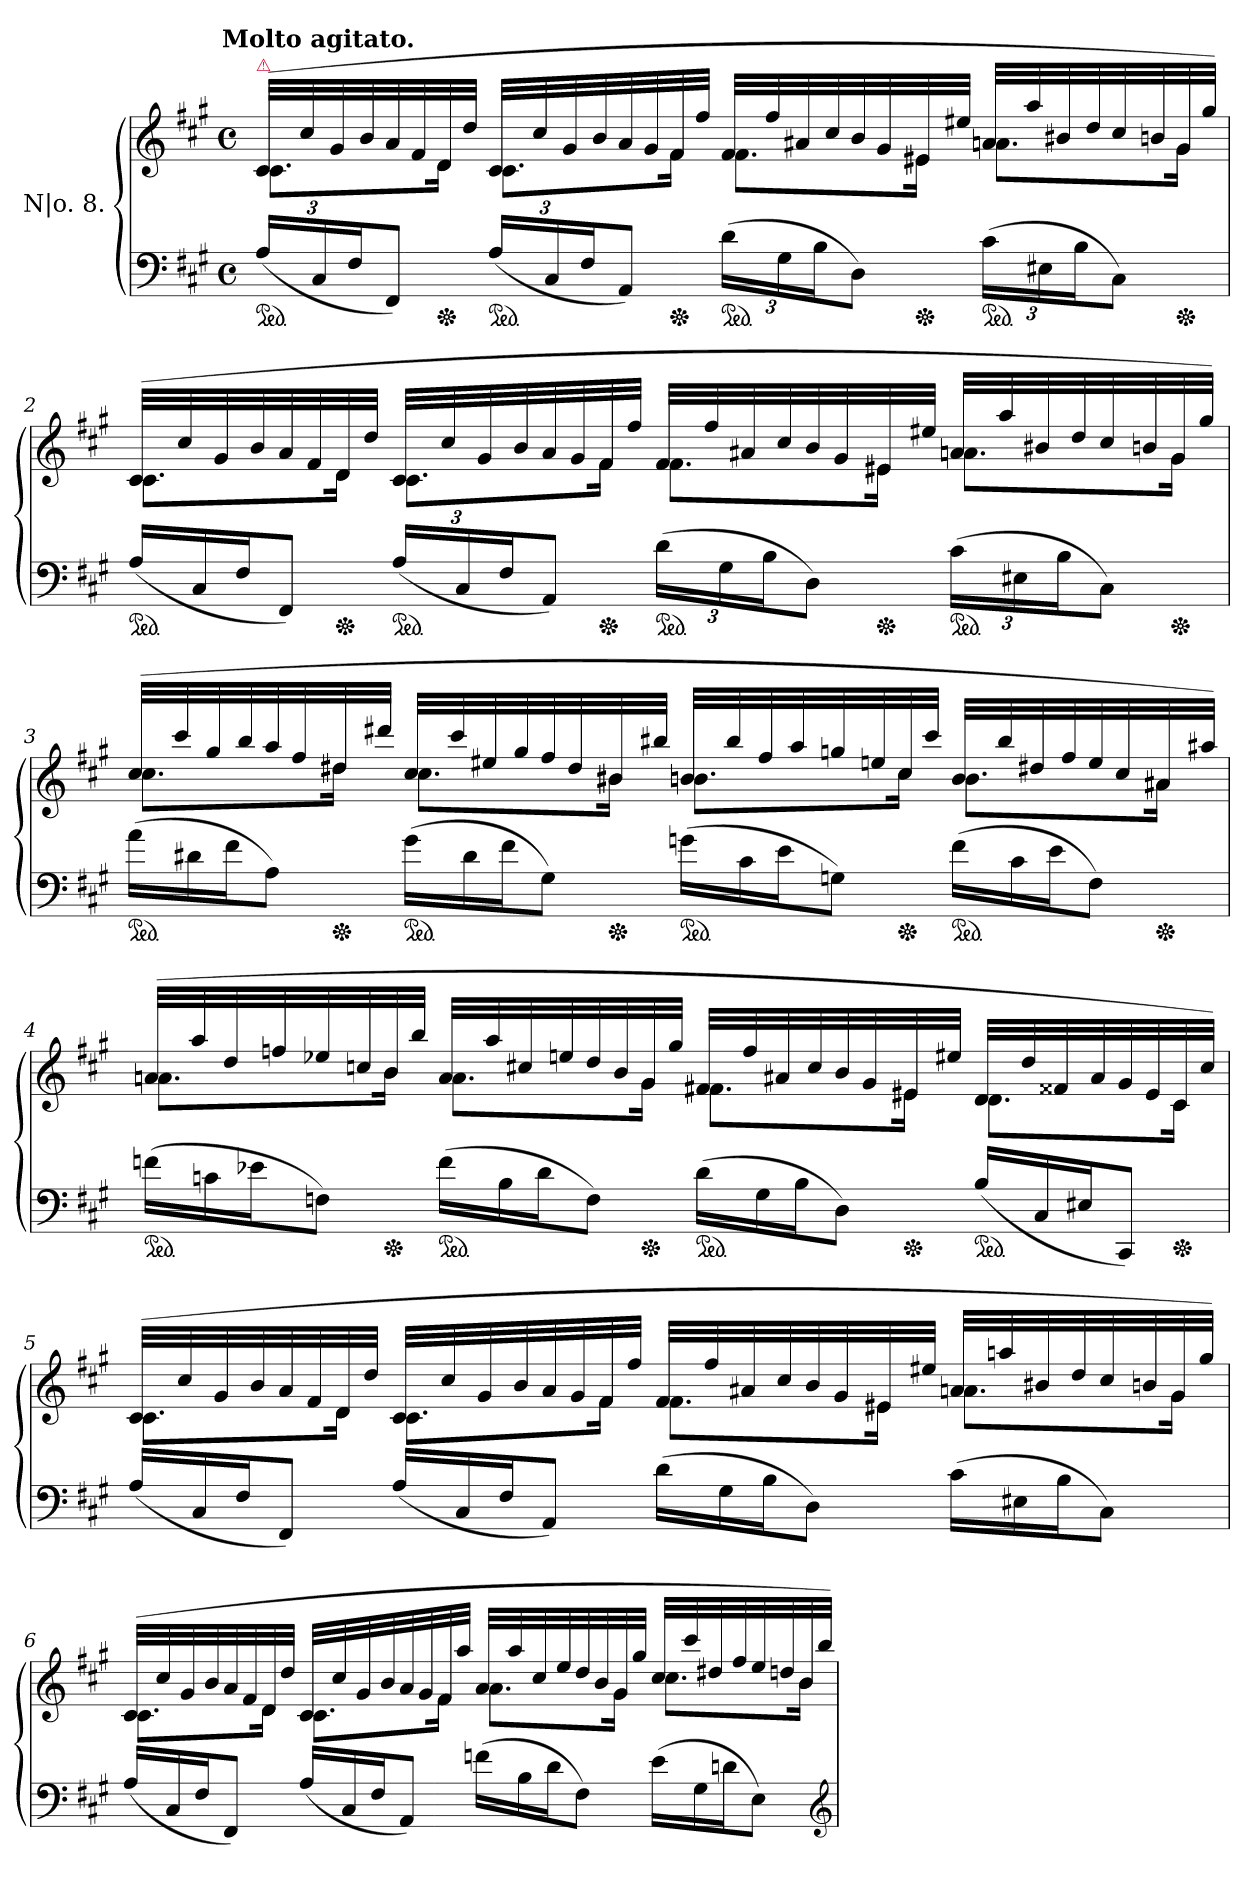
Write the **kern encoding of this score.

**kern	**kern
*part1	*part1
*staff2	*staff1
*I"N|o. 8.	*
*clefF4	*clefG2
*k[f#c#g#]	*k[f#c#g#]
*f#:	*f#:
!!LO:TX:omd:t=Molto agitato.
*M4/4	*M4/4
*met(c)	*met(c)
*MM108	*MM108
=1	=1
*	*^
!	!LO:TX:a:color=crimson:t=⚠	!
*ped	*	*
(<24A/LL	(>32c#LLL	8.c#L
.	32cc#!	.
24C#	.	.
.	32g#!	.
24F#J	.	.
.	32b!	.
8FF#J)	32a!	.
.	32f#!	.
*Xped	*	*
.	32d	16dJk
.	32dd!JJJ	.
*ped	*	*
(<24A/LL	32c#LLL	8.c#L
.	32cc#!	.
24C#	.	.
.	32g#!	.
24F#J	.	.
.	32b!	.
8AAJ)	32a!	.
.	32g#!	.
*Xped	*	*
.	32f#	16f#Jk
.	32ff#!JJJ	.
*ped	*	*
(>24d\LL	32f#LLL	8.f#L
.	32ff#!	.
24G#	.	.
.	32a#X!	.
24BJ	.	.
.	32cc#!	.
8DJ)	32b!	.
.	32g#!	.
*Xped	*	*
.	32e#X	16e#XJk
.	32ee#X!JJJ	.
*ped	*	*
(>24c#\LL	32anLLL	8.anL
.	32aa!	.
24E#X	.	.
.	32b#X!	.
24BJ	.	.
.	32dd!	.
8C#J)	32cc#!	.
.	32bn!	.
*Xped	*	*
.	32g#	16g#Jk
.	32gg#!JJJ)	.
=2	=2	=2
*Xtuplet	*	*
!LO:TX:a:color=crimson:t=⚠	!	!
*ped	*	*
(<24A/LL	(>32c#LLL	8.c#L
.	32cc#!	.
24C#	.	.
.	32g#!	.
24F#J	.	.
.	32b!	.
8FF#J)	32a!	.
.	32f#!	.
*Xped	*	*
.	32d	16dJk
.	32dd!JJJ	.
*tuplet	*	*
*ped	*	*
(<24A/LL	32c#LLL	8.c#L
.	32cc#!	.
24C#	.	.
.	32g#!	.
24F#J	.	.
.	32b!	.
8AAJ)	32a!	.
.	32g#!	.
*Xped	*	*
.	32f#	16f#Jk
.	32ff#!JJJ	.
*ped	*	*
(>24dLL	32f#LLL	8.f#L
.	32ff#!	.
24G#	.	.
.	32a#X!	.
24BJ	.	.
.	32cc#!	.
8DJ)	32b!	.
.	32g#!	.
*Xped	*	*
.	32e#X	16e#XJk
.	32ee#X!JJJ	.
*ped	*	*
(>24c#LL	32anLLL	8.anL
.	32aa!	.
24E#X	.	.
.	32b#X!	.
24BJ	.	.
.	32dd!	.
8C#J)	32cc#!	.
.	32bn!	.
*Xped	*	*
.	32g#	16g#Jk
.	32gg#!JJJ)	.
=3	=3	=3
*Xtuplet	*	*
*ped	*	*
(>24aLL	(>32cc#LLL	8.cc#L
.	32ccc#!	.
24d#X	.	.
.	32gg#!	.
24f#J	.	.
.	32bb!	.
8AJ)	32aa!	.
.	32ff#!	.
*Xped	*	*
.	32dd#X	16dd#XJk
.	32ddd#X!JJJ	.
*ped	*	*
(>24g#LL	32cc#LLL	8.cc#L
.	32ccc#!	.
24d#	.	.
.	32ee#X!	.
24f#J	.	.
.	32gg#!	.
8G#J)	32ff#!	.
.	32dd#!	.
*Xped	*	*
.	32b#X	16b#XJk
.	32bb#X!JJJ	.
*ped	*	*
(>24gnLL	32bnLLL	8.bnL
.	32bb#!	.
24c#	.	.
.	32ff#!	.
24eJ	.	.
.	32aa!	.
8GnJ)	32ggn!	.
.	32een!	.
*Xped	*	*
.	32cc#	16cc#Jk
.	32ccc#!JJJ	.
*ped	*	*
(>24f#LL	32bLLL	8.bL
.	32bb#!	.
24c#	.	.
.	32dd#X!	.
24eJ	.	.
.	32ff#!	.
8F#J)	32ee!	.
.	32cc#!	.
*Xped	*	*
.	32a#X	16a#XJk
.	32aa#X!JJJ)	.
=4	=4	=4
*ped	*	*
(>24fnLL	(>32anLLL	8.anL
.	32aa!	.
24cn	.	.
.	32dd!	.
24e-XJ	.	.
.	32ffn!	.
8FnJ)	32ee-X!	.
.	32ccn!	.
*Xped	*	*
.	32b	16bJk
.	32bb!JJJ	.
*ped	*	*
(>24fLL	32aLLL	8.aL
.	32aa!	.
24B	.	.
.	32cc#X!	.
24dJ	.	.
.	32een!	.
8FJ)	32dd!	.
.	32b!	.
*Xped	*	*
.	32g#	16g#Jk
.	32gg#!JJJ	.
*ped	*	*
(>24dLL	32f#XLLL	8.f#XL
.	32ff!	.
24G#	.	.
.	32a#X!	.
24BJ	.	.
.	32cc#!	.
8DJ)	32b!	.
.	32g#!	.
*Xped	*	*
.	32e#X	16e#XJk
.	32ee#X!JJJ	.
*ped	*	*
(<24B/LL	32dLLL	8.dL
.	32dd!	.
24C#/	.	.
.	32f##X!	.
24E#XJ	.	.
.	32a#!	.
8CC#J)	32g#!	.
.	32e#!	.
*Xped	*	*
.	32c#	16c#Jk
.	32cc#!JJJ)	.
=5	=5	=5
(<24A/LL	(>32c#LLL	8.c#L
.	32cc#!	.
24C#	.	.
.	32g#!	.
24F#J	.	.
.	32b!	.
8FF#J)	32a!	.
.	32f#!	.
.	32d	16dJk
.	32dd!JJJ	.
(<24A/LL	32c#LLL	8.c#L
.	32cc#!	.
24C#	.	.
.	32g#!	.
24F#J	.	.
.	32b!	.
8AAJ)	32a!	.
.	32g#!	.
.	32f#	16f#Jk
.	32ff#!JJJ	.
(>24d\LL	32f#LLL	8.f#L
.	32ff#!	.
24G#	.	.
.	32a#X!	.
24BJ	.	.
.	32cc#!	.
8DJ)	32b!	.
.	32g#!	.
.	32e#X	16e#XJk
.	32ee#X!JJJ	.
(>24c#\LL	32anLLL	8.aL
.	32aan!	.
24E#X	.	.
.	32b#X!	.
24BJ	.	.
.	32dd!	.
8C#J)	32cc#!	.
.	32bn!	.
.	32g#	16g#Jk
.	32gg#!JJJ)	.
=6	=6	=6
(<24A/LL	(>32c#LLL	8.c#L
.	32cc#!	.
24C#	.	.
.	32g#!	.
24F#J	.	.
.	32b!	.
8FF#J)	32a!	.
.	32f#!	.
.	32d	16dJk
.	32dd!JJJ	.
(<24A/LL	32c#LLL	8.c#L
.	32cc#!	.
24C#	.	.
.	32g#!	.
24F#J	.	.
.	32b!	.
8AAJ)	32a!	.
.	32g#!	.
.	32f#	16f#Jk
.	32aa!JJJ	.
(>24fnLL	32aLLL	8.aL
.	32aa!	.
24B	.	.
.	32cc#!	.
24dJ	.	.
.	32ee!	.
8F#J)	32dd!	.
.	32b!	.
.	32g#	16g#Jk
.	32gg#!JJJ	.
(>24eLL	32cc#LLL	8.cc#L
.	32ccc#!	.
24G#	.	.
.	32dd#X!	.
24dnJ	.	.
.	32ff#!	.
8EJ)	32ee!	.
.	32ddn!	.
.	32b	16bJk
.	32bb!JJJ)	.
*	*v	*v
*clefG2	*
=	=
*-	*-
